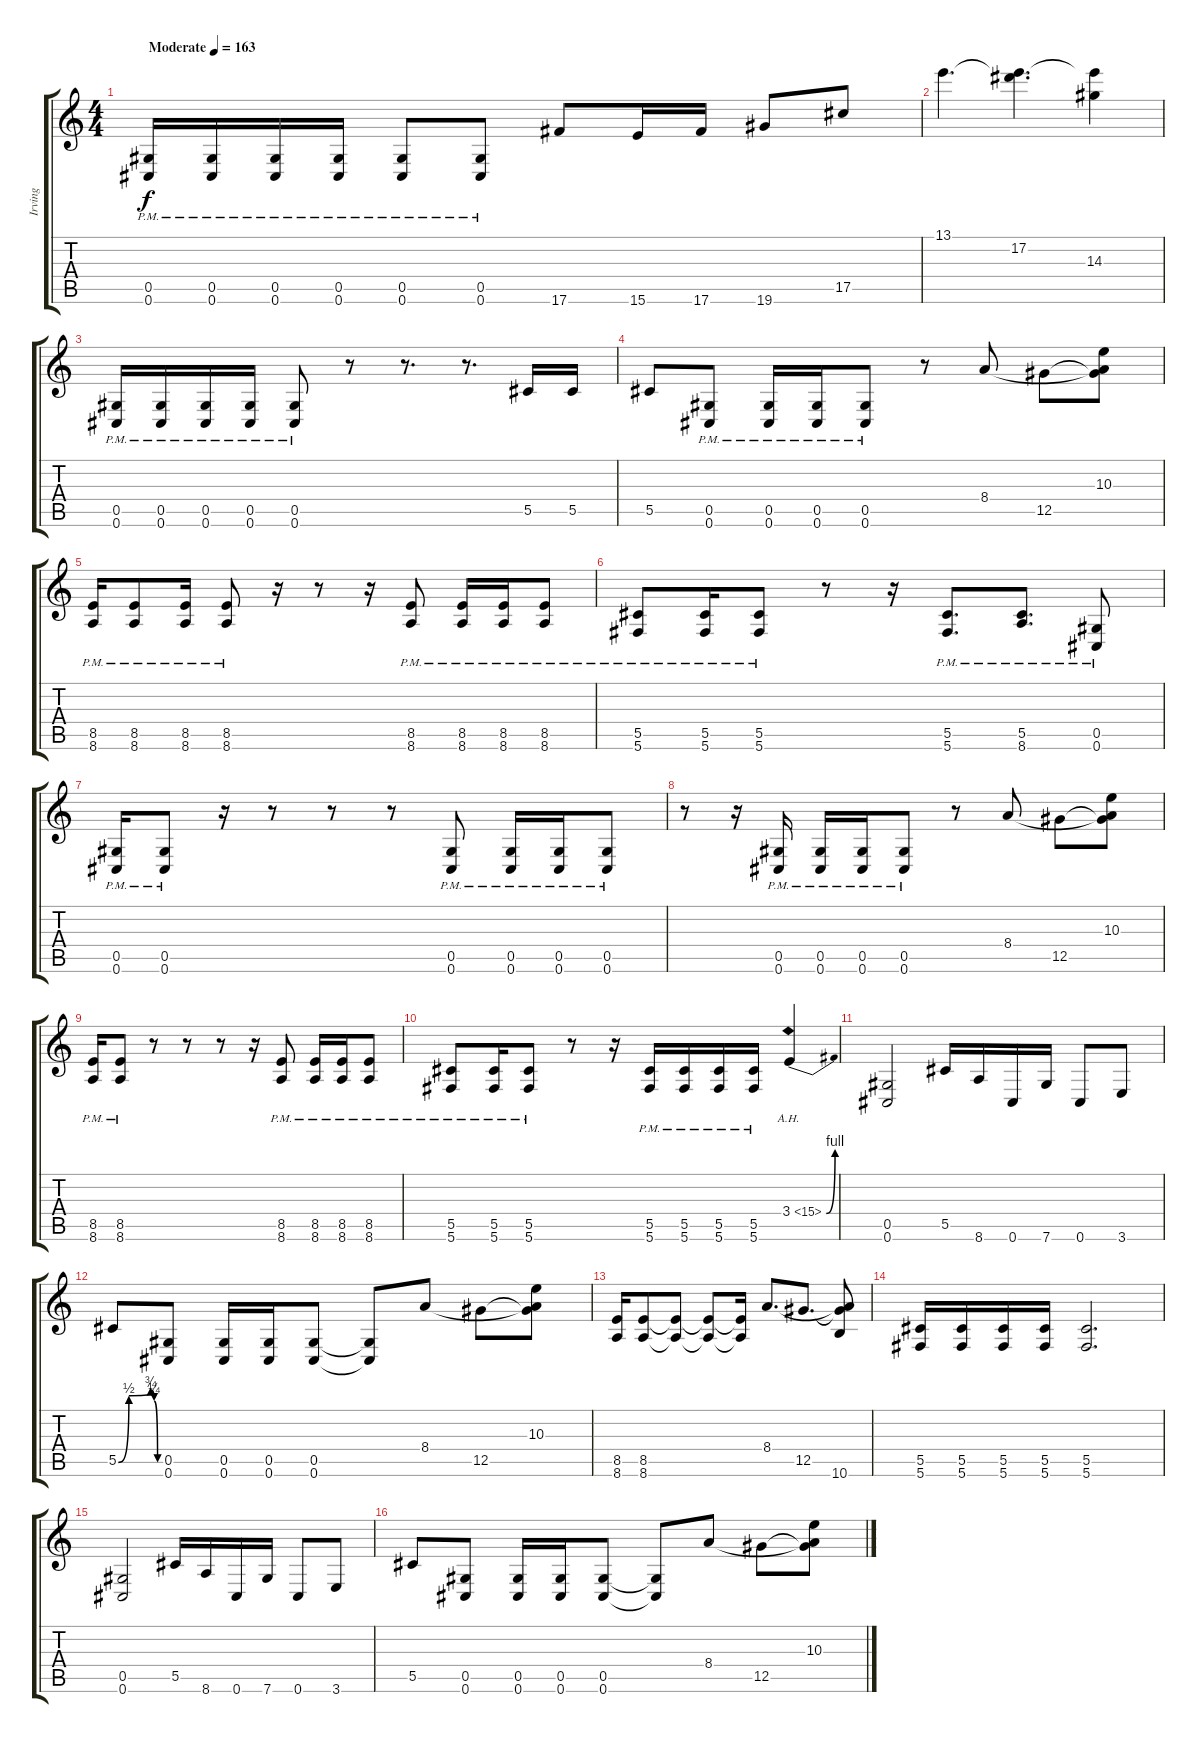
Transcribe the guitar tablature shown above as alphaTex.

\track ("Irving" "Irving") {instrument distortionguitar}
\staff {score tabs}
\tuning (Eb4 Bb3 Gb3 Db3 Ab2 Db2) {hide}
\ts (4 4)
\tempo (163 "Moderate")
\clef g2
\ks c
(0.5{pm} 0.6{pm}).16{dy f instrument distortionguitar} (0.5{pm} 0.6{pm}).16 (0.5{pm} 0.6{pm}).16 (0.5{pm} 0.6{pm}).16 (0.5{pm} 0.6{pm}).8 (0.5{pm} 0.6{pm}).8 17.6.8 15.6.16 17.6.16 19.6.8 17.5.8 |
13.1.4{d} (13.1{t} 17.2).4{d} (13.1{t} 14.3).4 |
(0.5{pm} 0.6{pm}).16 (0.5{pm} 0.6{pm}).16 (0.5{pm} 0.6{pm}).16 (0.5{pm} 0.6{pm}).16 (0.5{pm} 0.6{pm}).8 r.8 r.8{d} r.8{d} 5.5.16 5.5.16 |
5.5.8 (0.5{pm} 0.6{pm}).8 (0.5{pm} 0.6{pm}).16 (0.5{pm} 0.6{pm}).16 (0.5{pm} 0.6{pm}).8 r.8 8.4.8 12.5.8 (10.3 8.4{t} 12.5{t}).8 |
(8.5{pm} 8.6{pm}).16 (8.5{pm} 8.6{pm}).8 (8.5{pm} 8.6{pm}).16 (8.5{pm} 8.6{pm}).8 r.16 r.8 r.16 (8.5{pm} 8.6{pm}).8 (8.5{pm} 8.6{pm}).16 (8.5{pm} 8.6{pm}).16 (8.5{pm} 8.6{pm}).8 |
(5.5{pm} 5.6{pm}).8 (5.5{pm} 5.6{pm}).16 (5.5{pm} 5.6{pm}).8 r.8 r.16 (5.5{pm} 5.6{pm}).8{d} (5.5{pm} 8.6{pm}).8{d} (0.5{pm} 0.6{pm}).8 |
(0.5{pm} 0.6{pm}).16 (0.5{pm} 0.6{pm}).8 r.16 r.8 r.8 r.8 (0.5{pm} 0.6{pm}).8 (0.5{pm} 0.6{pm}).16 (0.5{pm} 0.6{pm}).16 (0.5{pm} 0.6{pm}).8 |
r.8 r.16 (0.5{pm} 0.6{pm}).16 (0.5{pm} 0.6{pm}).16 (0.5{pm} 0.6{pm}).16 (0.5{pm} 0.6{pm}).8 r.8 8.4.8 12.5.8 (10.3 8.4{t} 12.5{t}).8 |
(8.5{pm} 8.6{pm}).16 (8.5{pm} 8.6{pm}).8 r.8 r.8 r.8 r.16 (8.5{pm} 8.6{pm}).8 (8.5{pm} 8.6{pm}).16 (8.5{pm} 8.6{pm}).16 (8.5{pm} 8.6{pm}).8 |
(5.5{pm} 5.6{pm}).8 (5.5{pm} 5.6{pm}).16 (5.5{pm} 5.6{pm}).8 r.8 r.16 (5.5{pm} 5.6{pm}).16 (5.5{pm} 5.6{pm}).16 (5.5{pm} 5.6{pm}).16 (5.5{pm} 5.6{pm}).16 3.4{be (bend 0 0 60 4) ah 12}.4 |
(0.5 0.6).2 5.5.16 8.6.16 0.6.16 7.6.16 0.6.8 3.6.8 |
5.5{be (custom 0 0 15 2 46 3 51 1 56 0 60 0)}.8 (0.5 0.6).8 (0.5 0.6).16 (0.5 0.6).16 (0.5 0.6).8 (0.5{t} 0.6{t}).8 8.4.8 12.5.8 (10.3 8.4{t} 12.5{t}).8 |
(8.5 8.6).16 (8.5 8.6).8 (8.5{t} 8.6{t}).8 (8.5{t} 8.6{t}).8 (8.5{t} 8.6{t}).16 8.4.8{d} 12.5.8{d} (8.4{t} 12.5{t} 10.6).8 |
(5.5 5.6).16 (5.5 5.6).16 (5.5 5.6).16 (5.5 5.6).16 (5.5 5.6).2{d} |
(0.5 0.6).2 5.5.16 8.6.16 0.6.16 7.6.16 0.6.8 3.6.8 |
5.5.8 (0.5 0.6).8 (0.5 0.6).16 (0.5 0.6).16 (0.5 0.6).8 (0.5{t} 0.6{t}).8 8.4.8 12.5.8 (10.3 8.4{t} 12.5{t}).8
